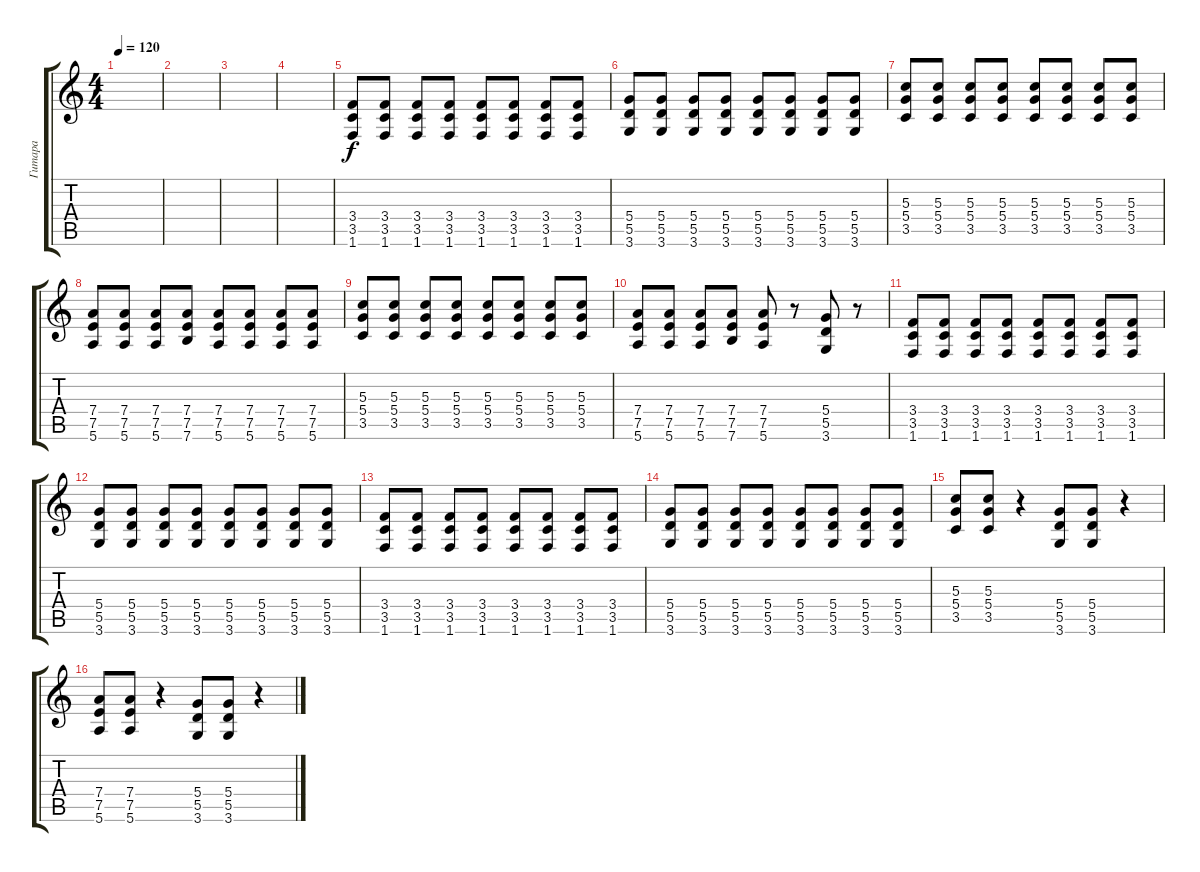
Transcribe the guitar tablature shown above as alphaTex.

\track ("Гитара" "Гитара") {instrument distortionguitar}
\staff {score tabs}
\tuning (E4 B3 G3 D3 A2 E2) {hide}
\ts (4 4)
\tempo 120
\clef g2
\ks c
|
|
|
|
(3.4 3.5 1.6).8 (3.4 3.5 1.6).8 (3.4 3.5 1.6).8 (3.4 3.5 1.6).8 (3.4 3.5 1.6).8 (3.4 3.5 1.6).8 (3.4 3.5 1.6).8 (3.4 3.5 1.6).8 |
(5.4 5.5 3.6).8 (5.4 5.5 3.6).8 (5.4 5.5 3.6).8 (5.4 5.5 3.6).8 (5.4 5.5 3.6).8 (5.4 5.5 3.6).8 (5.4 5.5 3.6).8 (5.4 5.5 3.6).8 |
(5.3 5.4 3.5).8 (5.3 5.4 3.5).8 (5.3 5.4 3.5).8 (5.3 5.4 3.5).8 (5.3 5.4 3.5).8 (5.3 5.4 3.5).8 (5.3 5.4 3.5).8 (5.3 5.4 3.5).8 |
(7.4 7.5 5.6).8 (7.4 7.5 5.6).8 (7.4 7.5 5.6).8 (7.4 7.5 7.6).8 (7.4 7.5 5.6).8 (7.4 7.5 5.6).8 (7.4 7.5 5.6).8 (7.4 7.5 5.6).8 |
(5.3 5.4 3.5).8 (5.3 5.4 3.5).8 (5.3 5.4 3.5).8 (5.3 5.4 3.5).8 (5.3 5.4 3.5).8 (5.3 5.4 3.5).8 (5.3 5.4 3.5).8 (5.3 5.4 3.5).8 |
(7.4 7.5 5.6).8 (7.4 7.5 5.6).8 (7.4 7.5 5.6).8 (7.4 7.5 7.6).8 (7.4 7.5 5.6).8 r.8 (5.4 5.5 3.6).8 r.8 |
(3.4 3.5 1.6).8 (3.4 3.5 1.6).8 (3.4 3.5 1.6).8 (3.4 3.5 1.6).8 (3.4 3.5 1.6).8 (3.4 3.5 1.6).8 (3.4 3.5 1.6).8 (3.4 3.5 1.6).8 |
(5.4 5.5 3.6).8 (5.4 5.5 3.6).8 (5.4 5.5 3.6).8 (5.4 5.5 3.6).8 (5.4 5.5 3.6).8 (5.4 5.5 3.6).8 (5.4 5.5 3.6).8 (5.4 5.5 3.6).8 |
(3.4 3.5 1.6).8 (3.4 3.5 1.6).8 (3.4 3.5 1.6).8 (3.4 3.5 1.6).8 (3.4 3.5 1.6).8 (3.4 3.5 1.6).8 (3.4 3.5 1.6).8 (3.4 3.5 1.6).8 |
(5.4 5.5 3.6).8 (5.4 5.5 3.6).8 (5.4 5.5 3.6).8 (5.4 5.5 3.6).8 (5.4 5.5 3.6).8 (5.4 5.5 3.6).8 (5.4 5.5 3.6).8 (5.4 5.5 3.6).8 |
(5.3 5.4 3.5).8 (5.3 5.4 3.5).8 r.4 (5.4 5.5 3.6).8 (5.4 5.5 3.6).8 r.4 |
(7.4 7.5 5.6).8 (7.4 7.5 5.6).8 r.4 (5.4 5.5 3.6).8 (5.4 5.5 3.6).8 r.4
